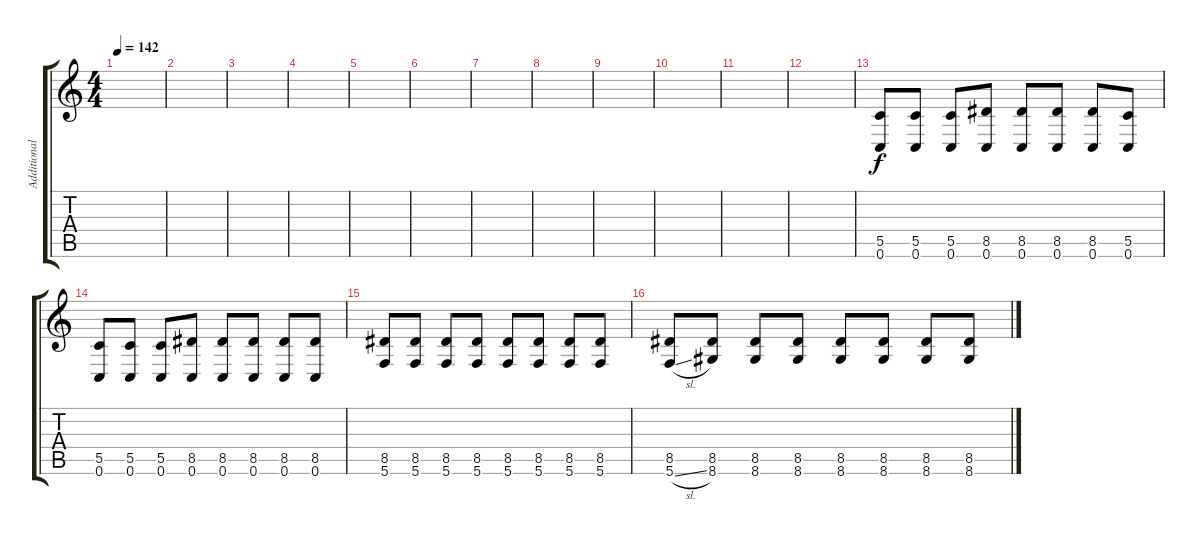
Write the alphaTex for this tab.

\track ("Additional Guitar" "Additional") {instrument distortionguitar}
\staff {score tabs}
\tuning (D4 A3 F3 C3 G2 C2) {hide}
\ts (4 4)
\tempo 142
\clef g2
\ks c
|
|
|
|
|
|
|
|
|
|
|
|
(5.5 0.6).8 (5.5 0.6).8 (5.5 0.6).8 (8.5 0.6).8 (8.5 0.6).8 (8.5 0.6).8 (8.5 0.6).8 (5.5 0.6).8 |
(5.5 0.6).8 (5.5 0.6).8 (5.5 0.6).8 (8.5 0.6).8 (8.5 0.6).8 (8.5 0.6).8 (8.5 0.6).8 (8.5 0.6).8 |
(8.5 5.6).8 (8.5 5.6).8 (8.5 5.6).8 (8.5 5.6).8 (8.5 5.6).8 (8.5 5.6).8 (8.5 5.6).8 (8.5 5.6).8 |
(8.5 5.6{sl}).8 (8.5 8.6).8 (8.5 8.6).8 (8.5 8.6).8 (8.5 8.6).8 (8.5 8.6).8 (8.5 8.6).8 (8.5 8.6).8
